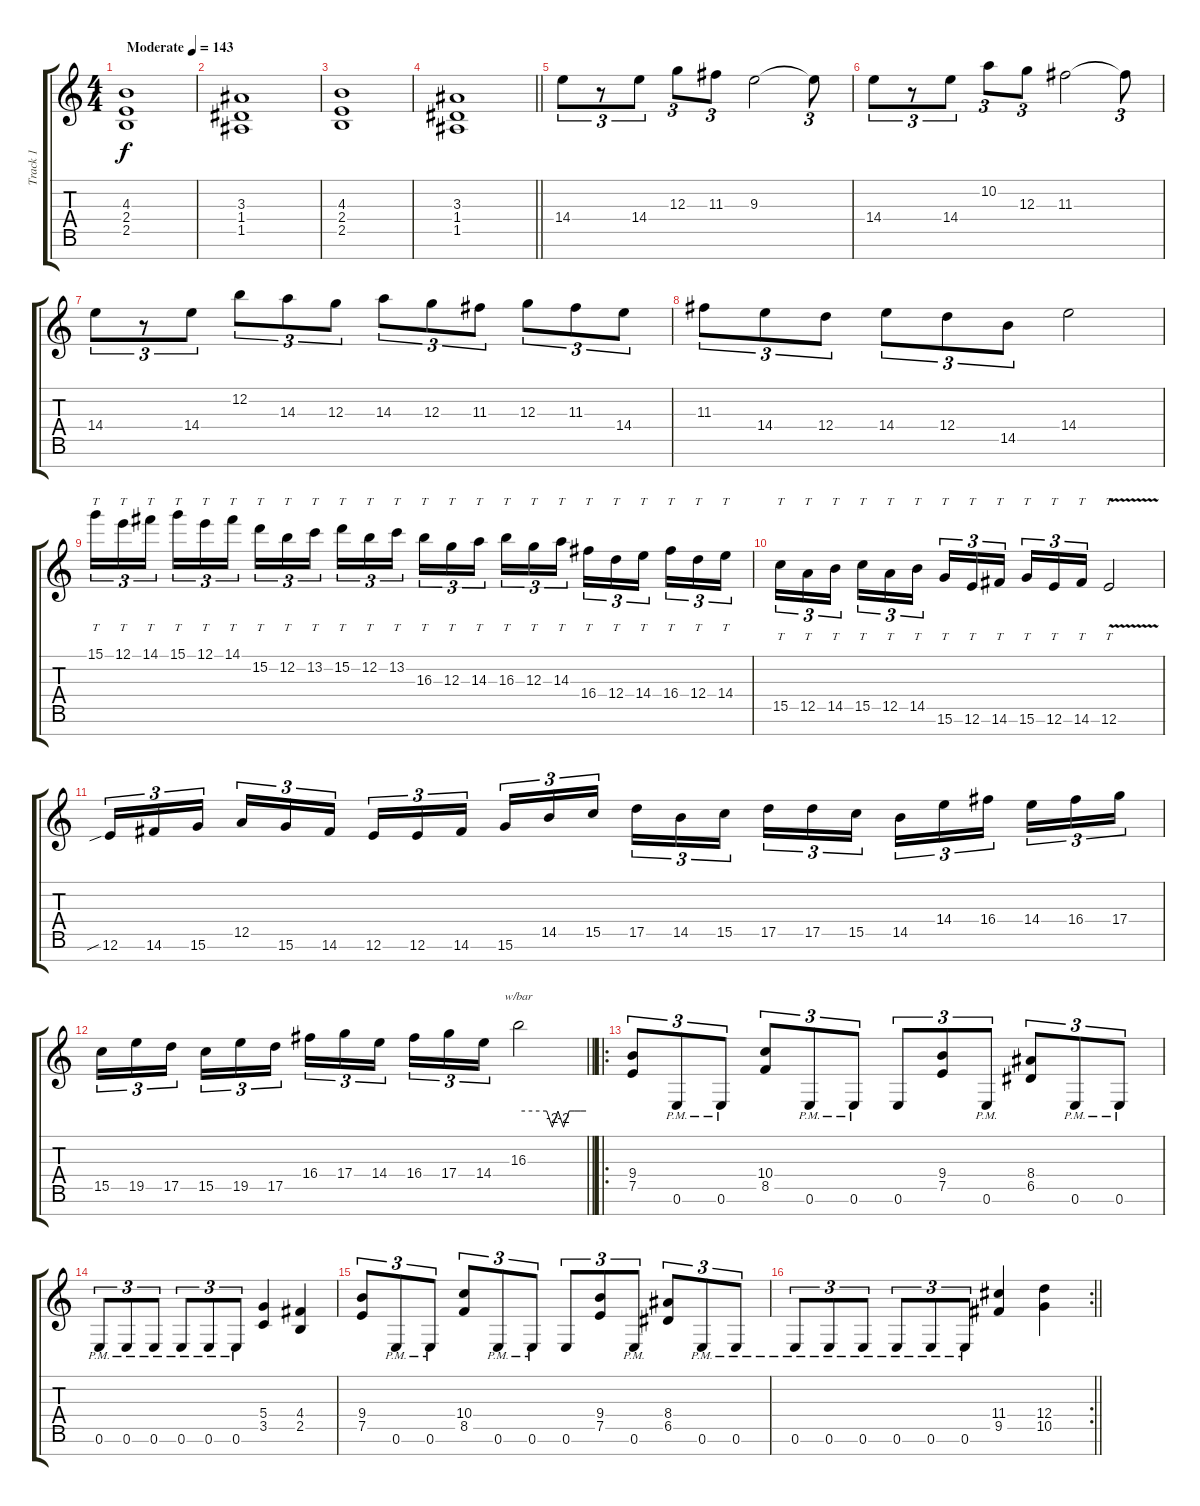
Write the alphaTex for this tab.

\track ("Track 1" "Track 1") {instrument distortionguitar}
\staff {score tabs}
\tuning (E4 B3 G3 D3 A2 E2 B1) {hide}
\ts (4 4)
\section ("" "")
\tempo (143 "Moderate")
\clef g2
\ks c
(4.3 2.4 2.5).1{dy f instrument distortionguitar} |
(3.3 1.4 1.5).1 |
(4.3 2.4 2.5).1 |
\barLineRight lightlight
(3.3 1.4 1.5).1 |
\section ("" "")
14.4.8{tu (3 2)} r.8{tu (3 2)} 14.4.8{tu (3 2)} 12.3.8{tu (3 2)} 11.3.8{tu (3 2)} 9.3.2 9.3{t}.8{tu (3 2)} |
14.4.8{tu (3 2)} r.8{tu (3 2)} 14.4.8{tu (3 2)} 10.2.8{tu (3 2)} 12.3.8{tu (3 2)} 11.3.2 11.3{t}.8{tu (3 2)} |
14.4.8{tu (3 2)} r.8{tu (3 2)} 14.4.8{tu (3 2)} 12.2.8{tu (3 2)} 14.3.8{tu (3 2)} 12.3.8{tu (3 2)} 14.3.8{tu (3 2)} 12.3.8{tu (3 2)} 11.3.8{tu (3 2)} 12.3.8{tu (3 2)} 11.3.8{tu (3 2)} 14.4.8{tu (3 2)} |
11.3.8{tu (3 2)} 14.4.8{tu (3 2)} 12.4.8{tu (3 2)} 14.4.8{tu (3 2)} 12.4.8{tu (3 2)} 14.5.8{tu (3 2)} 14.4.2 |
15.1.16{tt tu (3 2)} 12.1.16{tt tu (3 2)} 14.1.16{tt tu (3 2) beam splitsecondary} 15.1.16{tt tu (3 2)} 12.1.16{tt tu (3 2)} 14.1.16{tt tu (3 2)} 15.2.16{tt tu (3 2)} 12.2.16{tt tu (3 2)} 13.2.16{tt tu (3 2) beam splitsecondary} 15.2.16{tt tu (3 2)} 12.2.16{tt tu (3 2)} 13.2.16{tt tu (3 2)} 16.3.16{tt tu (3 2)} 12.3.16{tt tu (3 2)} 14.3.16{tt tu (3 2) beam splitsecondary} 16.3.16{tt tu (3 2)} 12.3.16{tt tu (3 2)} 14.3.16{tt tu (3 2)} 16.4.16{tt tu (3 2)} 12.4.16{tt tu (3 2)} 14.4.16{tt tu (3 2) beam splitsecondary} 16.4.16{tt tu (3 2)} 12.4.16{tt tu (3 2)} 14.4.16{tt tu (3 2)} |
15.5.16{tt tu (3 2)} 12.5.16{tt tu (3 2)} 14.5.16{tt tu (3 2) beam splitsecondary} 15.5.16{tt tu (3 2)} 12.5.16{tt tu (3 2)} 14.5.16{tt tu (3 2)} 15.6.16{tt tu (3 2)} 12.6.16{tt tu (3 2)} 14.6.16{tt tu (3 2) beam splitsecondary} 15.6.16{tt tu (3 2)} 12.6.16{tt tu (3 2)} 14.6.16{tt tu (3 2)} 12.6{v}.2{tt} |
12.6{sib}.16{tu (3 2)} 14.6.16{tu (3 2)} 15.6.16{tu (3 2) beam splitsecondary} 12.5.16{tu (3 2)} 15.6.16{tu (3 2)} 14.6.16{tu (3 2)} 12.6.16{tu (3 2)} 12.6.16{tu (3 2)} 14.6.16{tu (3 2) beam splitsecondary} 15.6.16{tu (3 2)} 14.5.16{tu (3 2)} 15.5.16{tu (3 2)} 17.5.16{tu (3 2)} 14.5.16{tu (3 2)} 15.5.16{tu (3 2) beam splitsecondary} 17.5.16{tu (3 2)} 17.5.16{tu (3 2)} 15.5.16{tu (3 2)} 14.5.16{tu (3 2)} 14.4.16{tu (3 2)} 16.4.16{tu (3 2) beam splitsecondary} 14.4.16{tu (3 2)} 16.4.16{tu (3 2)} 17.4.16{tu (3 2)} |
\barLineRight lightlight
15.5.16{tu (3 2)} 19.5.16{tu (3 2)} 17.5.16{tu (3 2) beam splitsecondary} 15.5.16{tu (3 2)} 19.5.16{tu (3 2)} 17.5.16{tu (3 2)} 16.4.16{tu (3 2)} 17.4.16{tu (3 2)} 14.4.16{tu (3 2) beam splitsecondary} 16.4.16{tu (3 2)} 17.4.16{tu (3 2)} 14.4.16{tu (3 2)} 16.3.2{tbe (custom default 0 0 25 0 30 -8 35 0 40 -8 45 0 50 0 55 0 60 0)} |
\ro
\section ("" "")
(9.4 7.5).8{tu (3 2)} 0.6{pm}.8{tu (3 2)} 0.6{pm}.8{tu (3 2)} (10.4 8.5).8{tu (3 2)} 0.6{pm}.8{tu (3 2)} 0.6{pm}.8{tu (3 2)} 0.6.8{tu (3 2)} (9.4 7.5).8{tu (3 2)} 0.6{pm}.8{tu (3 2)} (8.4 6.5).8{tu (3 2)} 0.6{pm}.8{tu (3 2)} 0.6{pm}.8{tu (3 2)} |
0.6{pm}.8{tu (3 2)} 0.6{pm}.8{tu (3 2)} 0.6{pm}.8{tu (3 2)} 0.6{pm}.8{tu (3 2)} 0.6{pm}.8{tu (3 2)} 0.6{pm}.8{tu (3 2)} (5.4 3.5).4 (4.4 2.5).4 |
(9.4 7.5).8{tu (3 2)} 0.6{pm}.8{tu (3 2)} 0.6{pm}.8{tu (3 2)} (10.4 8.5).8{tu (3 2)} 0.6{pm}.8{tu (3 2)} 0.6{pm}.8{tu (3 2)} 0.6.8{tu (3 2)} (9.4 7.5).8{tu (3 2)} 0.6{pm}.8{tu (3 2)} (8.4 6.5).8{tu (3 2)} 0.6{pm}.8{tu (3 2)} 0.6{pm}.8{tu (3 2)} |
\rc 2
\barLineRight lightlight
0.6{pm}.8{tu (3 2)} 0.6{pm}.8{tu (3 2)} 0.6{pm}.8{tu (3 2)} 0.6{pm}.8{tu (3 2)} 0.6{pm}.8{tu (3 2)} 0.6{pm}.8{tu (3 2)} (11.4 9.5).4 (12.4 10.5).4
